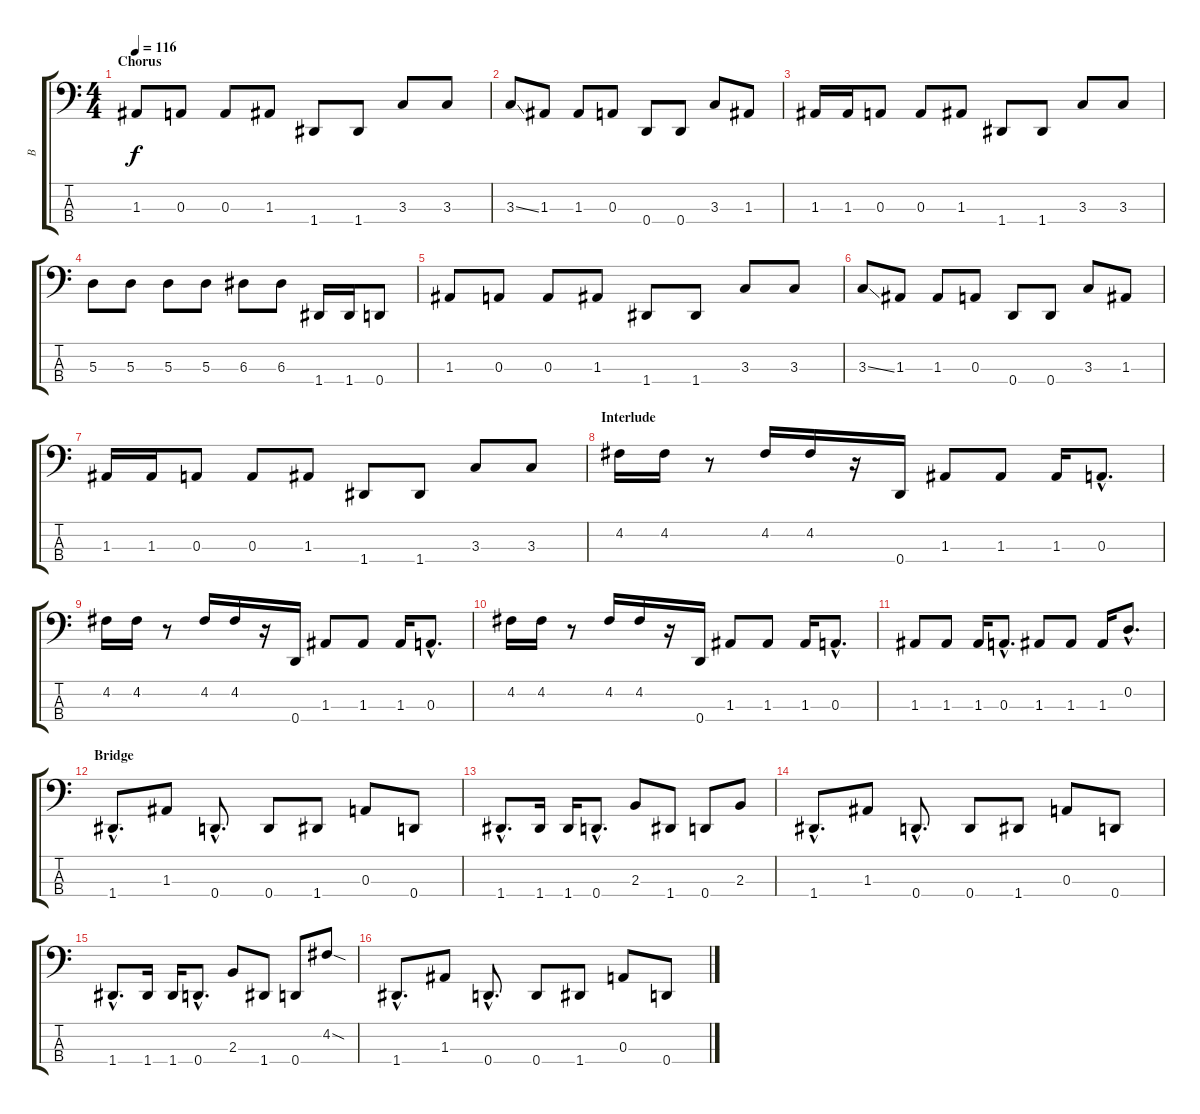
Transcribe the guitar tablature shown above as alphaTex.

\track ("B" "B") {instrument electricbassfinger}
\staff {score tabs}
\tuning (G2 D2 A1 D1) {hide}
\ts (4 4)
\section ("" "Chorus")
\tempo 116
\clef f4
\ks c
1.3.8{dy f} 0.3.8 0.3.8 1.3.8 1.4.8 1.4.8 3.3.8 3.3.8 |
3.3{ss}.8 1.3.8 1.3.8 0.3.8 0.4.8 0.4.8 3.3.8 1.3.8 |
1.3.16 1.3.16 0.3.8 0.3.8 1.3.8 1.4.8 1.4.8 3.3.8 3.3.8 |
5.3.8 5.3.8 5.3.8 5.3.8 6.3.8 6.3.8 1.4.16 1.4.16 0.4.8 |
1.3.8 0.3.8 0.3.8 1.3.8 1.4.8 1.4.8 3.3.8 3.3.8 |
3.3{ss}.8 1.3.8 1.3.8 0.3.8 0.4.8 0.4.8 3.3.8 1.3.8 |
1.3.16 1.3.16 0.3.8 0.3.8 1.3.8 1.4.8 1.4.8 3.3.8 3.3.8 |
\section ("" "Interlude")
4.2.16 4.2.16 r.8 4.2.16 4.2.16 r.16 0.4.16 1.3.8 1.3.8 1.3.16 0.3{hac}.8{d} |
4.2.16 4.2.16 r.8 4.2.16 4.2.16 r.16 0.4.16 1.3.8 1.3.8 1.3.16 0.3{hac}.8{d} |
4.2.16 4.2.16 r.8 4.2.16 4.2.16 r.16 0.4.16 1.3.8 1.3.8 1.3.16 0.3{hac}.8{d} |
1.3.8 1.3.8 1.3.16 0.3{hac}.8{d} 1.3.8 1.3.8 1.3.16 0.2{hac}.8{d} |
\section ("" "Bridge")
1.4{hac}.8{d} 1.3.8 0.4{hac}.8{d} 0.4.8 1.4.8 0.3.8 0.4.8 |
1.4{hac}.8{d} 1.4.16 1.4.16 0.4{hac}.8{d} 2.3.8 1.4.8 0.4.8 2.3.8 |
1.4{hac}.8{d} 1.3.8 0.4{hac}.8{d} 0.4.8 1.4.8 0.3.8 0.4.8 |
1.4{hac}.8{d} 1.4.16 1.4.16 0.4{hac}.8{d} 2.3.8 1.4.8 0.4.8 4.2{sod}.8 |
1.4{hac}.8{d} 1.3.8 0.4{hac}.8{d} 0.4.8 1.4.8 0.3.8 0.4.8
